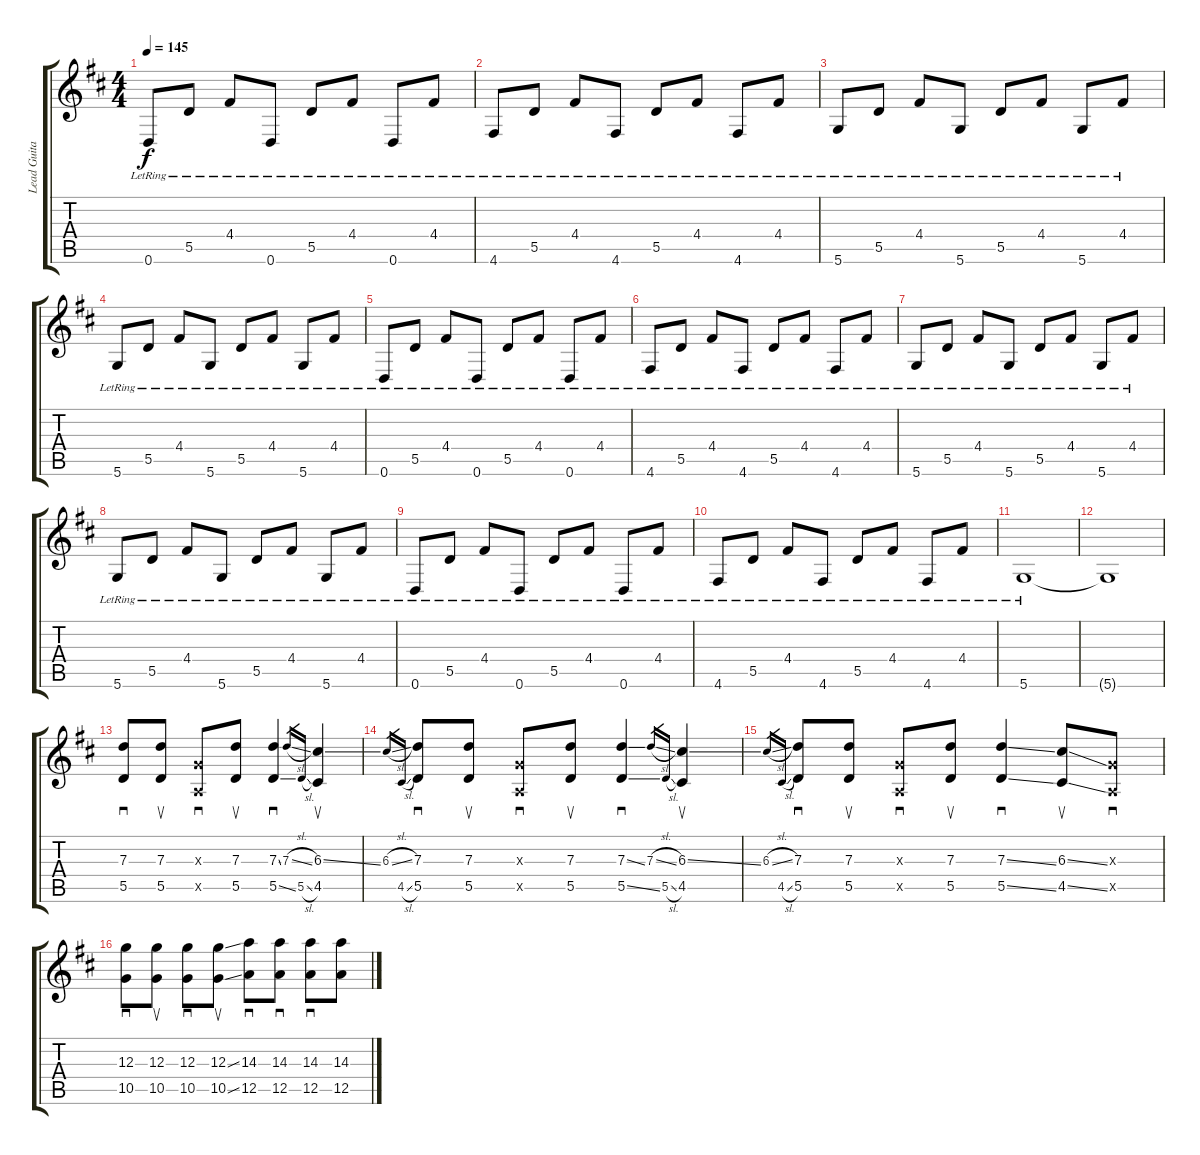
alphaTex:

\track ("Lead Guitar" "Lead Guita") {instrument overdrivenguitar}
\staff {score tabs}
\tuning (E4 B3 G3 D3 A2 D2) {hide}
\ts (4 4)
\tempo 145
\clef g2
\ks d
0.6{lr}.8{dy f} 5.5{lr}.8 4.4{lr}.8 0.6{lr}.8 5.5{lr}.8 4.4{lr}.8 0.6{lr}.8 4.4{lr}.8 |
4.6{lr}.8 5.5{lr}.8 4.4{lr}.8 4.6{lr}.8 5.5{lr}.8 4.4{lr}.8 4.6{lr}.8 4.4{lr}.8 |
5.6{lr}.8 5.5{lr}.8 4.4{lr}.8 5.6{lr}.8 5.5{lr}.8 4.4{lr}.8 5.6{lr}.8 4.4{lr}.8 |
5.6{lr}.8 5.5{lr}.8 4.4{lr}.8 5.6{lr}.8 5.5{lr}.8 4.4{lr}.8 5.6{lr}.8 4.4{lr}.8 |
0.6{lr}.8 5.5{lr}.8 4.4{lr}.8 0.6{lr}.8 5.5{lr}.8 4.4{lr}.8 0.6{lr}.8 4.4{lr}.8 |
4.6{lr}.8 5.5{lr}.8 4.4{lr}.8 4.6{lr}.8 5.5{lr}.8 4.4{lr}.8 4.6{lr}.8 4.4{lr}.8 |
5.6{lr}.8 5.5{lr}.8 4.4{lr}.8 5.6{lr}.8 5.5{lr}.8 4.4{lr}.8 5.6{lr}.8 4.4{lr}.8 |
5.6{lr}.8 5.5{lr}.8 4.4{lr}.8 5.6{lr}.8 5.5{lr}.8 4.4{lr}.8 5.6{lr}.8 4.4{lr}.8 |
0.6{lr}.8 5.5{lr}.8 4.4{lr}.8 0.6{lr}.8 5.5{lr}.8 4.4{lr}.8 0.6{lr}.8 4.4{lr}.8 |
4.6{lr}.8 5.5{lr}.8 4.4{lr}.8 4.6{lr}.8 5.5{lr}.8 4.4{lr}.8 4.6{lr}.8 4.4{lr}.8 |
5.6{lr}.1 |
5.6{t}.1 |
(7.3 5.5).8{sd} (7.3 5.5).8{su} (0.3{x} 0.5{x}).8{sd} (7.3 5.5).8{su} (7.3{ss} 5.5{ss}).4{sd} 7.3{sl}.16{gr} 5.5{sl}.16{gr} (6.3{ss} 4.5).4{su} |
6.3{sl}.16{gr} 4.5{sl}.16{gr} (7.3 5.5).8{sd} (7.3 5.5).8{su} (0.3{x} 0.5{x}).8{sd} (7.3 5.5).8{su} (7.3{ss} 5.5{ss}).4{sd} 7.3{sl}.16{gr} 5.5{sl}.16{gr} (6.3{ss} 4.5).4{su} |
6.3{sl}.16{gr} 4.5{sl}.16{gr} (7.3 5.5).8{sd} (7.3 5.5).8{su} (0.3{x} 0.5{x}).8{sd} (7.3 5.5).8{su} (7.3{ss} 5.5{ss}).4{sd} (6.3{ss} 4.5{ss}).8{su} (0.3{x} 0.5{x}).8{sd} |
(12.3 10.5).8{sd} (12.3 10.5).8{su} (12.3 10.5).8{sd} (12.3{ss} 10.5{ss}).8{su} (14.3 12.5).8{sd} (14.3 12.5).8{sd} (14.3 12.5).8{sd} (14.3 12.5).8
